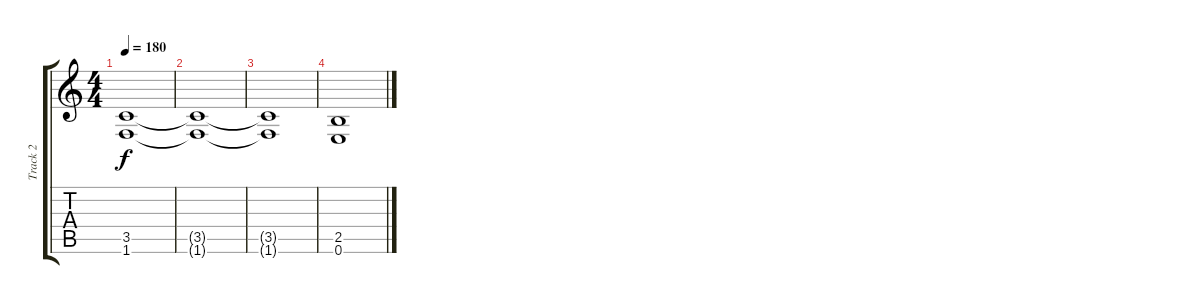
\track ("Track 2" "Track 2") {instrument distortionguitar}
\staff {score tabs}
\tuning (E4 B3 G3 D3 A2 E2) {hide}
\ts (4 4)
\tempo 180
\clef g2
\ks c
(3.5{t} 1.6{t}).1{dy f} |
(3.5{t} 1.6{t}).1 |
(3.5{t} 1.6{t}).1 |
(2.5 0.6).1
